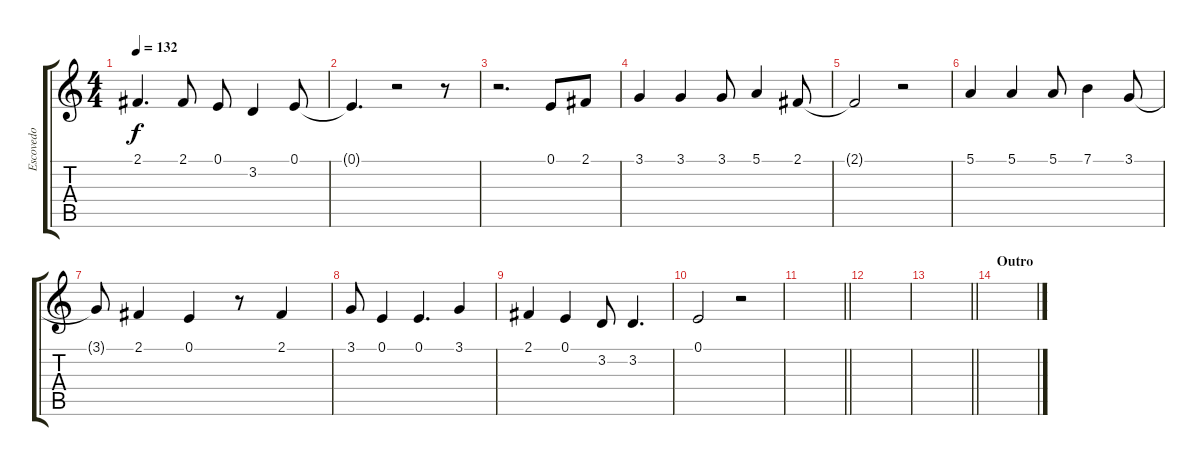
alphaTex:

\track ("Escovedo" "Escovedo") {instrument lead2sawtooth}
\staff {score tabs}
\tuning (E4 B3 G3 D3 A2 E2) {hide}
\ts (4 4)
\tempo 132
\clef g2
\ks c
2.1.4{d dy f} 2.1.8 0.1.8 3.2.4 0.1.8 |
0.1{t}.4{d} r.2 r.8 |
r.2{d} 0.1.8 2.1.8 |
3.1.4 3.1.4 3.1.8 5.1.4 2.1.8 |
2.1{t}.2 r.2 |
5.1.4 5.1.4 5.1.8 7.1.4 3.1.8 |
3.1{t}.8 2.1.4 0.1.4 r.8 2.1.4 |
3.1.8 0.1.4 0.1.4{d} 3.1.4 |
2.1.4 0.1.4 3.2.8 3.2.4{d} |
0.1.2 r.2 |
\barLineRight lightlight
|
|
\barLineRight lightlight
|
\section ("" "Outro")
